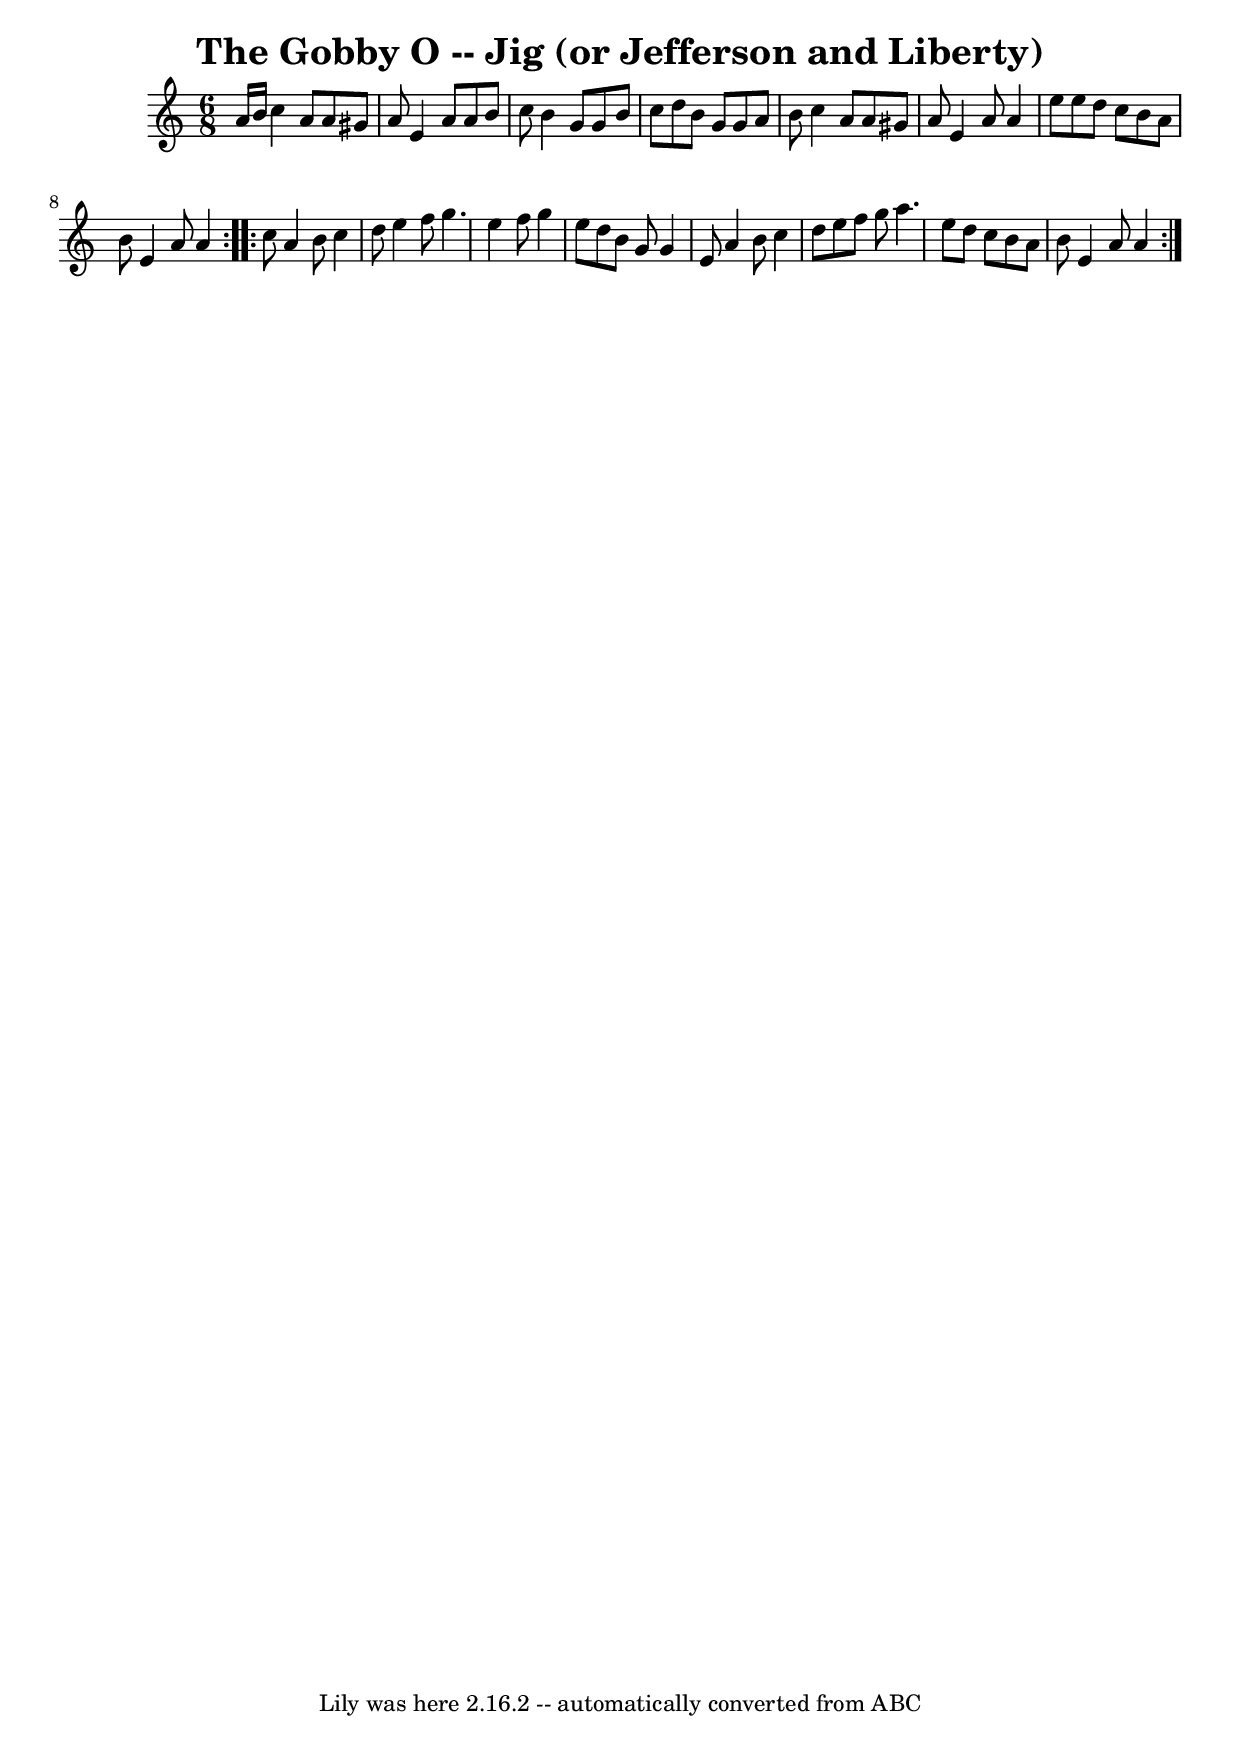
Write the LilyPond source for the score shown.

\version "2.16.2"
\include "Mammoth.ily"
\header {
  %% book = "Ryan's Mammoth Collection"
 crossRefNumber = "1"
 footnotes = "\\\\85 434"
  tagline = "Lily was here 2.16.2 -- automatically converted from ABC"
  title = "The Gobby O -- Jig (or Jefferson and Liberty)"

}
voicedefault =  {



  \repeat volta 2 {

    \time 6/8 
    \key a \minor a'16 b'16   |
 c''4 a'8 a'8 gis'8 a'8     |
 e'4 a'8 a'8 b'8 c''8    |
 b'4 g'8 g'8 b'8 c''8     |
 d''8 b'8 g'8 g'8 a'8 b'8     |
 c''4 a'8 a'8 gis'8 a'8    |
 e'4 a'8 a'4 e''8     |
 e''8 d''8 c''8 b'8 a'8 b'8     |
 e'4 a'8 a'4  
  }     
  \repeat volta 2 { c''8   |
 a'4 b'8 c''4 d''8     |
 e''4 f''8 g''4.    |
 e''4 f''8 g''4 e''8     |
 d''8 b'8 g'8 g'4 e'8    |
 a'4 b'8 c''4 d''8     |
 e''8 f''8 g''8 a''4.     |
 e''8 d''8 c''8 b'8 a'8 b'8    |
 e'4 a'8   
 a'4  
  }   

}

\score{
  <<

    \context Staff="default"
    {
      \voicedefault 
      
    }

  >>
  \layout {
    
  }
  \midi {
  }

}
